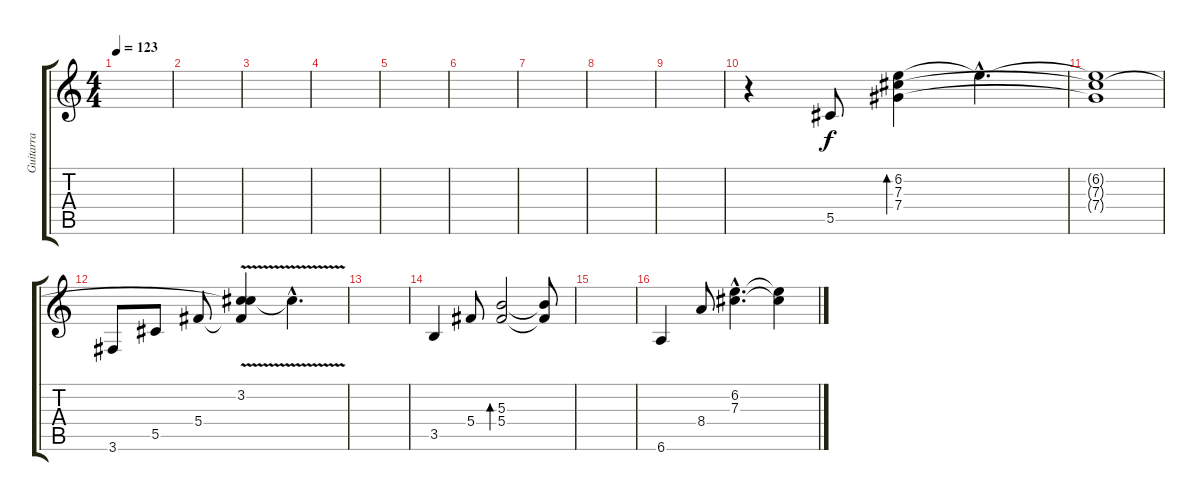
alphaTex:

\track ("Guitarra" "Guitarra") {instrument electricguitarjazz}
\staff {score tabs}
\tuning (Eb4 Bb3 Gb3 Db3 Ab2 Eb2) {hide}
\ts (4 4)
\tempo 123
\clef g2
\ks c
|
|
|
|
|
|
|
|
|
r.4 5.5.8 (6.2 7.3 7.4).4{bd 240} 6.2{hac t}.4{d} |
(6.2{t} 7.3{t} 7.4{t}).1 |
3.6.8 5.5.8 5.4.8 (3.2{v} 7.3{t} 5.4{t}).4 3.2{hac t}.4{d} |
|
3.5.4 5.4.8 (5.3 5.4).2{bd 240} (5.3{t} 5.4{t}).8 |
|
6.6.4 8.4.8 (6.2{hac} 7.3{hac}).4{d} (6.2{t} 7.3{t}).4
